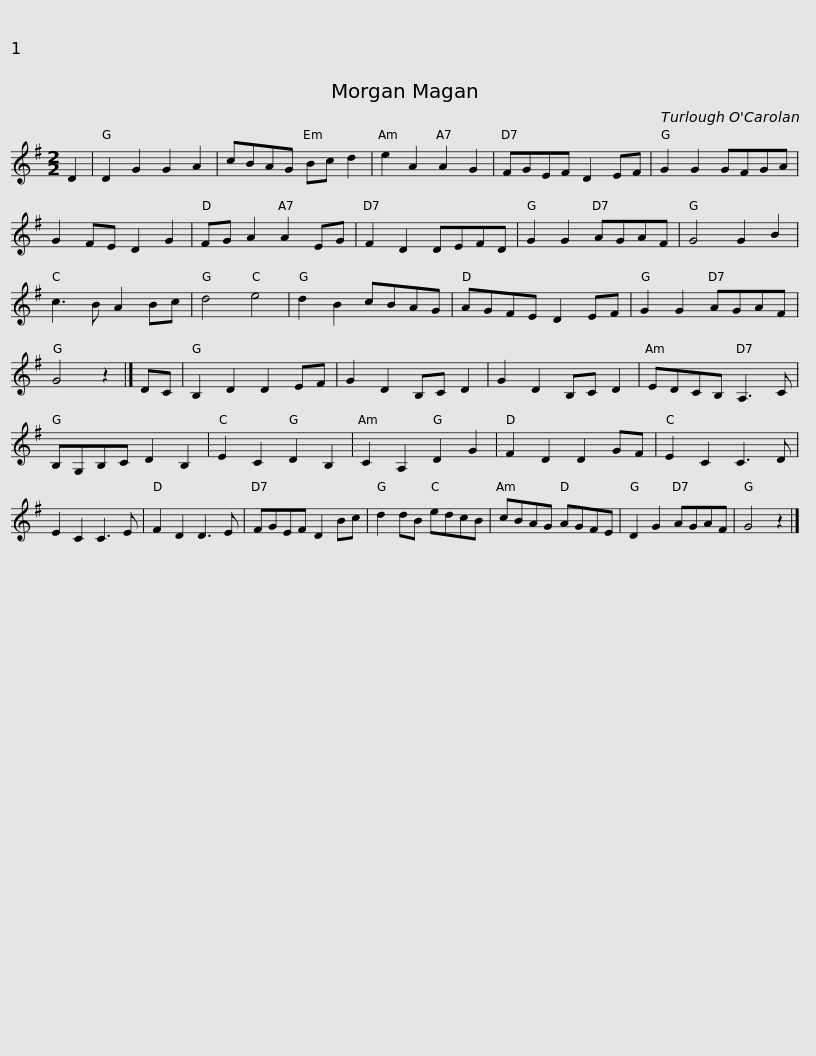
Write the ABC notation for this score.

X:1
L:1/8
M:2/2
I:linebreak $
K:G
V:1 treble
V:1
 D2 | D2 G2 G2 A2 | cBAG Bc d2 | e2 A2 A2 G2 | FGEF D2 EF | %5
 G2 G2 GFGA | G2 FE D2 G2 | FG A2 A2 EG |$ F2 D2 DEFD | G2 G2 AGAF | %10
 G4 G2 B2 | c3 B A2 Bc | d4 e4 | d2 B2 cBAG | AGFE D2 EF | %15
 G2 G2 AGAF |$ G4 z2 |] DC | B,2 D2 D2 EF | G2 D2 B,C D2 | %20
 G2 D2 B,C D2 | EDCB, A,3 C | B,G,B,C D2 B,2 | E2 C2 D2 B,2 |$ C2 A,2 D2 G2 | %25
 F2 D2 D2 GF | E2 C2 C3 D | E2 C2 C3 E | F2 D2 D3 E | FGEF D2 Bc | %30
 d2 dB edcB |$ cBAG AGFE | D2 G2 AGAF | G4 z2 |] %34
